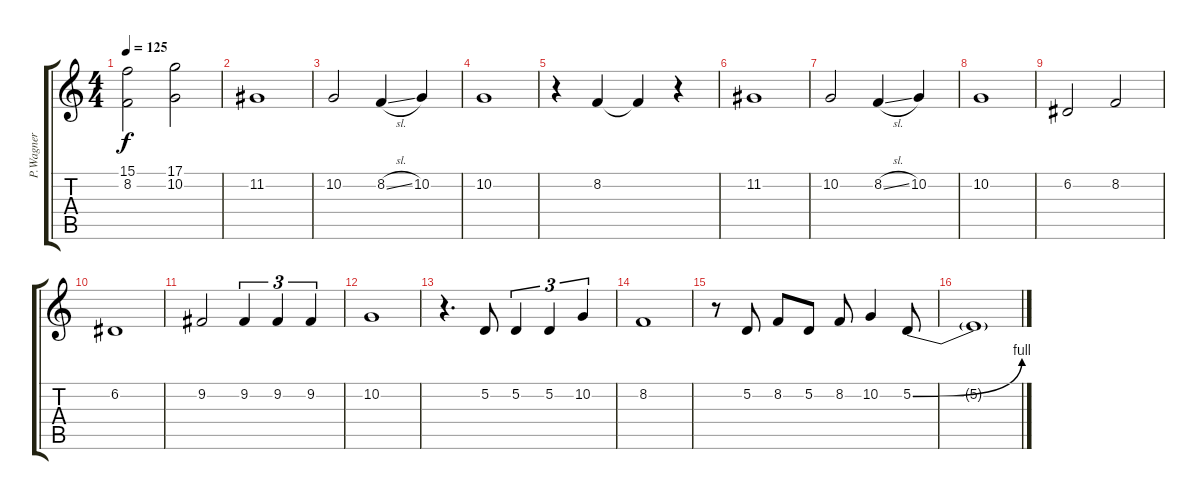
\track ("P.Wagner" "P.Wagner") {instrument violin}
\staff {score tabs}
\tuning (D4 A3 F3 C3 G2 D2) {hide}
\ts (4 4)
\tempo 125
\clef g2
\ks c
(15.1 8.2).2{dy f} (17.1 10.2).2 |
11.2.1 |
10.2.2 8.2{sl}.4 10.2.4 |
10.2.1 |
r.4 8.2.4 8.2{t}.4 r.4 |
11.2.1 |
10.2.2 8.2{sl}.4 10.2.4 |
10.2.1 |
6.2.2 8.2.2 |
6.2.1 |
9.2.2 9.2.4{tu (3 2)} 9.2.4{tu (3 2)} 9.2.4{tu (3 2)} |
10.2.1 |
r.4{d} 5.2.8 5.2.4{tu (3 2)} 5.2.4{tu (3 2)} 10.2.4{tu (3 2)} |
8.2.1 |
r.8 5.2.8 8.2.8 5.2.8 8.2.8 10.2.4 5.2{be (bend 0 0 60 4)}.8 |
5.2{t}.1
